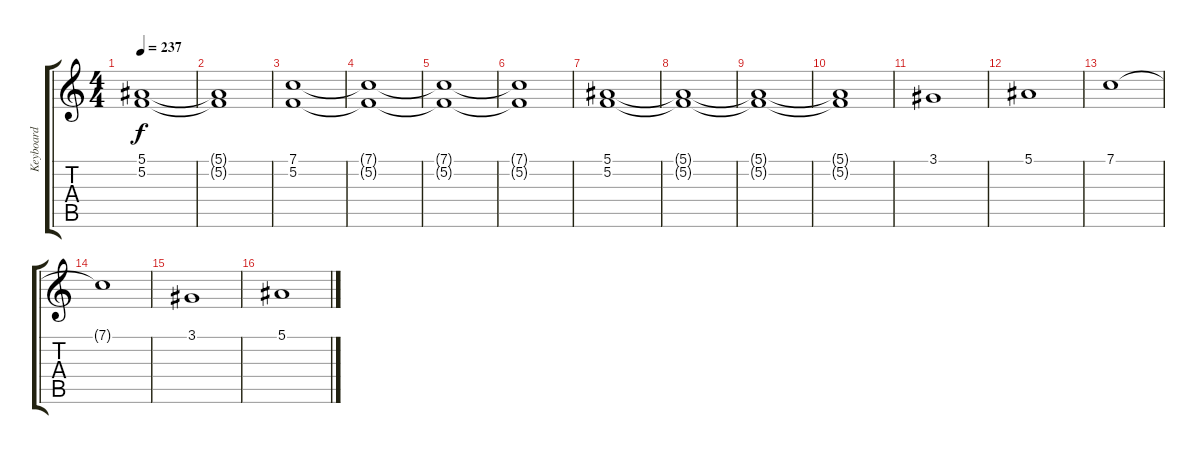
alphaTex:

\track ("Keyboard" "Keyboard") {instrument pad8sweep}
\staff {score tabs}
\tuning (F4 C4 Ab3 Eb3 Bb2 F2) {hide}
\ts (4 4)
\tempo 237
\clef g2
\ks c
(5.1{t} 5.2{t}).1{dy f} |
(5.1{t} 5.2{t}).1 |
(7.1 5.2).1 |
(7.1{t} 5.2{t}).1 |
(7.1{t} 5.2{t}).1 |
(7.1{t} 5.2{t}).1 |
(5.1 5.2).1 |
(5.1{t} 5.2{t}).1 |
(5.1{t} 5.2{t}).1 |
(5.1{t} 5.2{t}).1 |
3.1.1 |
5.1.1 |
7.1.1 |
7.1{t}.1 |
3.1.1 |
5.1.1
